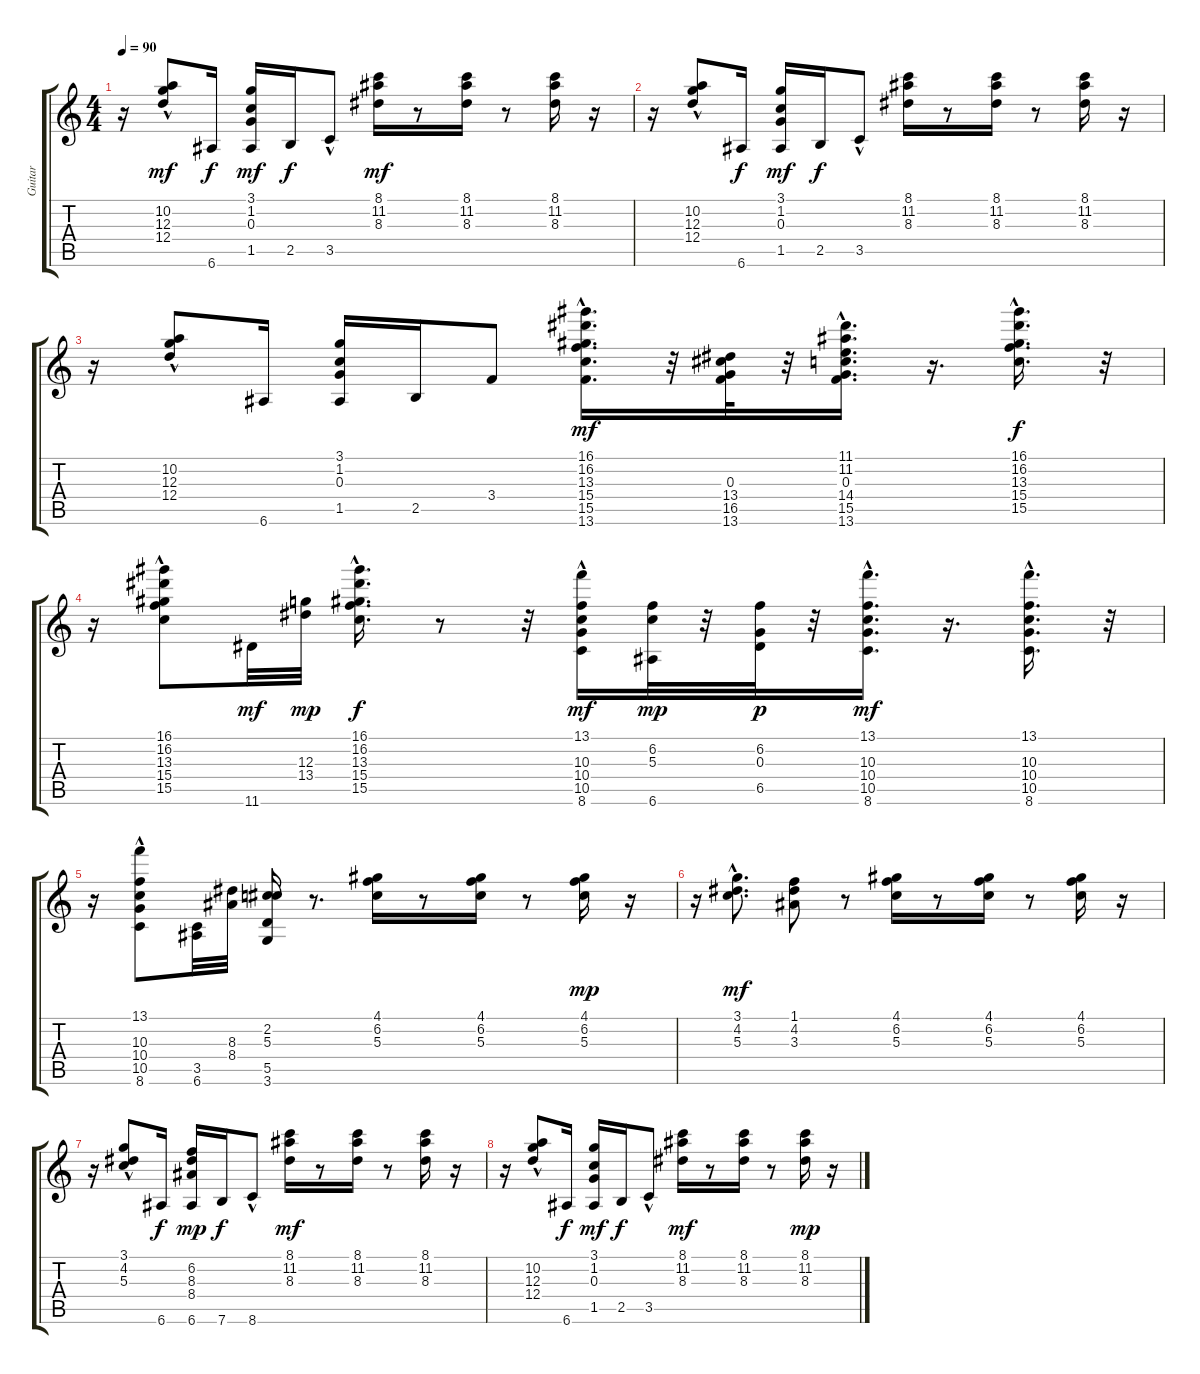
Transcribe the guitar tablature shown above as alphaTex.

\track ("Guitar" "Guitar") {instrument electricguitarclean}
\staff {score tabs}
\tuning (E4 B3 G3 D3 A2 E2) {hide}
\ts (4 4)
\tempo 90
\clef g2
\ks c
r.16{dy mp} (10.2{hac} 12.3{hac} 12.4{hac}).8{dy mf} 6.6.16{dy f} (3.1 1.2 0.3 1.5).16{dy mf} 2.5.16{dy f} 3.5{hac}.8 (8.1 11.2 8.3).16{dy mf} r.8 (8.1 11.2 8.3).16 r.8 (8.1 11.2 8.3).16 r.16 |
r.16 (10.2{hac} 12.3{hac} 12.4{hac}).8 6.6.16{dy f} (3.1 1.2 0.3 1.5).16{dy mf} 2.5.16{dy f} 3.5{hac}.8 (8.1 11.2 8.3).16 r.8 (8.1 11.2 8.3).16 r.8 (8.1 11.2 8.3).16 r.16 |
r.16 (10.2{hac} 12.3{hac} 12.4{hac}).8 6.6.16 (3.1 1.2 0.3 1.5).16 2.5.16 3.4.8 (16.1{hac} 16.2{hac} 13.3{hac} 15.4{hac} 15.5{hac} 13.6).16{d dy mf} r.32 (0.3 13.4 16.5 13.6).32 r.32 (11.1{hac} 11.2{hac} 0.3{hac} 14.4{hac} 15.5{hac} 13.6).16{d} r.16{d} (16.1{hac} 16.2{hac} 13.3{hac} 15.4{hac} 15.5{hac}).16{d dy f} r.32 |
r.16 (16.1{hac} 16.2{hac} 13.3{hac} 15.4 15.5{hac}).8 11.6.32{dy mf} (12.3 13.4).32{dy mp} (16.1{hac} 16.2{hac} 13.3{hac} 15.4{hac} 15.5{hac}).16{d dy f} r.8 r.32 (13.1{hac} 10.3 10.4 10.5 8.6{hac}).16{dy mf} (6.2 5.3 6.6).32{dy mp} r.32 (6.2 0.3 6.5).32{dy p} r.32 (13.1{hac} 10.3{hac} 10.4{hac} 10.5{hac} 8.6{hac}).16{d dy mf} r.16{d} (13.1{hac} 10.3{hac} 10.4{hac} 10.5{hac} 8.6{hac}).16{d} r.32 |
r.16 (13.1{hac} 10.3 10.4 10.5{hac} 8.6{hac}).8 (3.5 6.6).32 (8.3 8.4).32 (2.2 5.3 5.5 3.6).16 r.8{d} (4.1 6.2 5.3).16 r.8 (4.1 6.2 5.3).16 r.8 (4.1 6.2 5.3).16{dy mp} r.16 |
r.16 (3.1{hac} 4.2{hac} 5.3{hac}).8{d dy mf} (1.1 4.2 3.3).8 r.8 (4.1 6.2 5.3).16 r.8 (4.1 6.2 5.3).16 r.8 (4.1 6.2 5.3).16 r.16 |
r.16 (3.1{hac} 4.2{hac} 5.3{hac}).8 6.6.16{dy f} (6.2 8.3 8.4 6.6).16{dy mp} 7.6.16{dy f} 8.6{hac}.8 (8.1 11.2 8.3).16{dy mf} r.8 (8.1 11.2 8.3).16 r.8 (8.1 11.2 8.3).16 r.16 |
r.16 (10.2{hac} 12.3{hac} 12.4{hac}).8 6.6.16{dy f} (3.1 1.2 0.3 1.5).16{dy mf} 2.5.16{dy f} 3.5{hac}.8 (8.1 11.2 8.3).16{dy mf} r.8 (8.1 11.2 8.3).16 r.8 (8.1 11.2 8.3).16{dy mp} r.16
